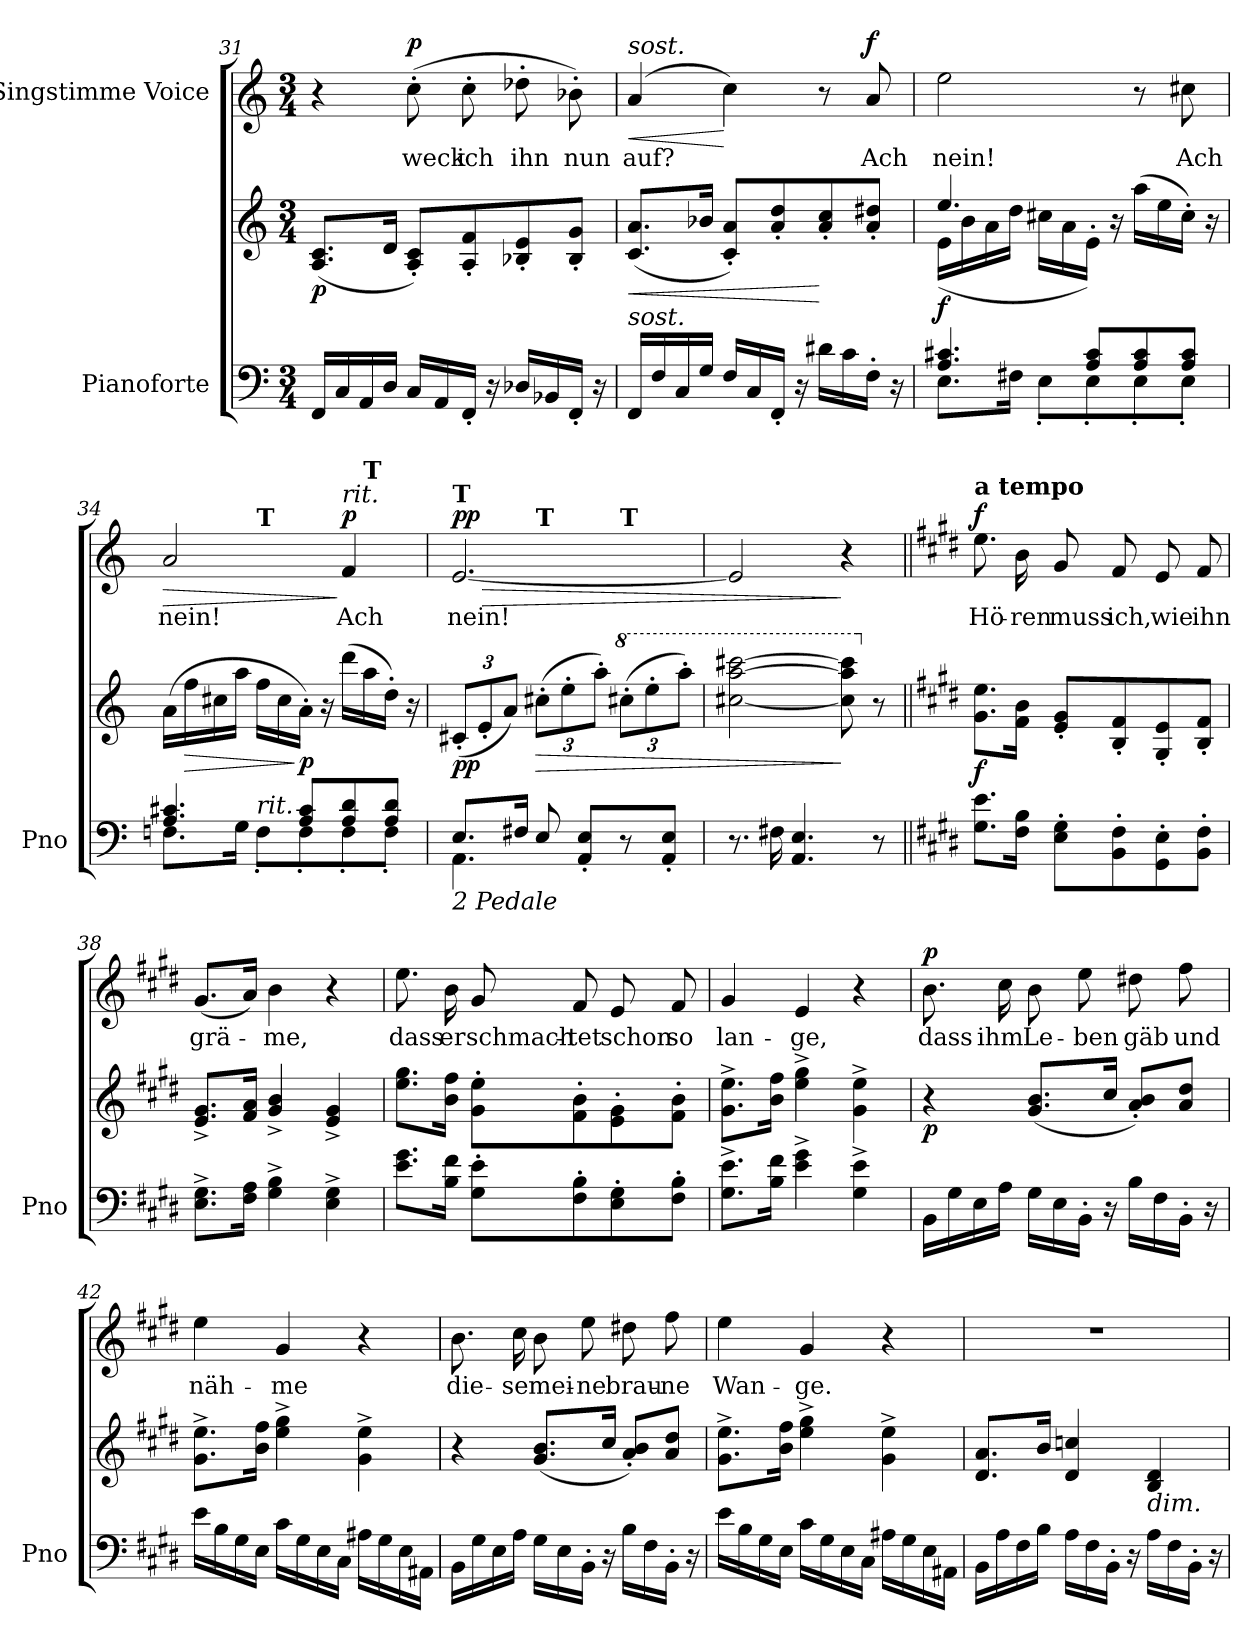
**kern	**kern	**dynam	**kern	**text	**dynam
*part2	*part2	*part2	*part1	*part1	*part1
*staff3	*staff2	*staff2/3	*staff1	*staff1	*staff1
*I"Pianoforte	*	*	*I"Singstimme Voice	*	*
*I'Pno	*	*	*	*	*
!!LO:PB:g=z
*clefF4	*clefG2	*	*clefG2	*	*
*k[]	*k[]	*	*k[]	*	*
*M3/4	*M3/4	*	*M3/4	*	*
=31	=31	=31	=31	=31	=31
!	!	!LO:DY:b	!	!	!
16FF/LL	(<8.A/ 8.c/L	p	4r	.	.
16C/	.	.	.	.	.
16AA/	.	.	.	.	.
16D/JJ	16d/Jk	.	.	.	.
!	!	!	!	!LO:LY:b	!LO:DY:a
16C/LL	8A/' 8c/'L)	.	(>8cc'\	weck	p
16AA/	.	.	.	.	.
!	!	!	!	!LO:LY:b	!
16FF'/JJ	8A/' 8f/'	.	8cc'\	ich	.
16r	.	.	.	.	.
!	!	!	!	!LO:LY:b	!
16D-X/LL	8B-X/' 8e/'	.	8dd-X'\	ihn	.
16BB-X/	.	.	.	.	.
!	!	!	!	!LO:LY:b	!
16FF'/JJ	8B-/' 8g/'J	.	8b-X'\)	nun	.
16r	.	.	.	.	.
=32	=32	=32	=32	=32	=32
!	!	!	!LO:TX:a:i:t=sost.	!	!
!LO:TX:a:i:t=sost.	!	!	!	!	!
!	!	!LO:HP:b	!	!LO:LY:b	!LO:HP:b
16FF/LL	(<8.c/ 8.a/L	<	(>4a/	auf?	<
16F/	.	.	.	.	.
16C/	.	.	.	.	.
16G/JJ	16b-X/Jk	.	.	.	.
16F/LL	8c/' 8a/'L)	.	4cc\)	.	[
16C/	.	.	.	.	.
16FF'/JJ	8a/' 8dd/'	.	.	.	.
16r	.	.	.	.	.
16d#X\LL	8a/' 8cc/'	[	8r	.	.
16c\	.	.	.	.	.
!	!	!	!	!LO:LY:b	!LO:DY:a
16F'\JJ	8a/' 8dd#X/'J	.	8a/	Ach	f
16r	.	.	.	.	.
=33	=33	=33	=33	=33	=33
*^	*^	*	*	*	*
!	!	!	!	!LO:DY:b	!	!LO:LY:b	!
4.A/ 4.c#X/	8.E\L	4.ee/	(>16e\LL	f	2ee\	nein!	.
.	.	.	16b\	.	.	.	.
.	.	.	16a\	.	.	.	.
.	16F#X\Jk	.	16dd\JJ	.	.	.	.
.	8E'\L	.	16cc#X\LL	.	.	.	.
.	.	.	16a\	.	.	.	.
8A/ 8c#/L	8E'\	16ryy	16e'\JJ)	.	.	.	.
.	.	16r	16ryy	.	.	.	.
8A/ 8c#/	8E'\	(>16aa\LL	8.ryy	.	8r	.	.
.	.	16ee\	.	.	.	.	.
!	!	!	!	!	!	!LO:LY:b	!
8A/ 8c#/J	8E'\J	16cc#'\JJ)	.	.	8cc#X\	Ach	.
.	.	16r	16ryy	.	.	.	.
!!LO:LB:g=z
=34	=34	=34	=34	=34	=34	=34	=34
!	!	!	!	!	!	!LO:LY:b	!LO:HP:b
*	*	*	*	*	*^	*	*
*	*	*v	*v	*	*	*^	*	*
4.A/ 4.c#X/	8.Fn\L	(>16a\LL	.	2a/	4ryy	2ryy	nein!	>
!	!	!	!LO:HP:b	!	!	!	!	!
.	.	16ff\	>	.	.	.	.	.
.	.	16cc#X\	.	.	.	.	.	.
.	16G\Jk	16aa\JJ	.	.	.	.	.	.
!	!	!	!	!	!LO:TX:a:B:t=T	!	!	!
!	!LO:TX:a:i:t=rit.	!	!	!	!	!	!	!
.	8F'\L	16ff\LL	.	.	2ryy	.	.	.
.	.	16cc#\	.	.	.	.	.	.
!	!	!	!LO:DY:n=1:b	!	!	!	!	!
8A/ 8c#/L	8F'\	16a'\JJ)	] p	.	.	.	.	.
.	.	16r	.	.	.	.	.	.
!	!	!	!	!LO:TX:a:i:t=rit.	!	!	!	!
!	!	!	!	!	!	!	!LO:LY:b	!LO:DY:n=1:a
8A/ 8d/	8F'\	(>16ddd\LL	.	4f/	.	16ryy	Ach	] p
!	!	!	!	!	!	!LO:TX:a:B:t=T	!	!
.	.	16aa\	.	.	.	8.ryy	.	.
8A/ 8d/J	8F'\J	16dd'\JJ)	.	.	.	.	.	.
.	.	16r	.	.	.	.	.	.
=35	=35	=35	=35	=35	=35	=35	=35	=35
*	*	*Xbrackettup	*	*	*	*	*	*
!	!	!	!	!LO:TX:a:B:t=T	!	!	!	!
!LO:TX:b:i:t=2 Pedale	!	!	!	!	!	!	!	!
!	!	!	!LO:DY:b	!	!	!	!LO:LY:b	!LO:HP:b
!	!	!	!	!	!	!	!	!LO:DY:n=1:a
8.E/L	4.AA\	(<12c#X'/L	pp	[2.e/	4ryy	2ryy	nein!	> pp
.	.	12e'/	.	.	.	.	.	.
.	.	12a/J)	.	.	.	.	.	.
16F#X/Jk	.	.	.	.	.	.	.	.
!	!	!	!	!	!LO:TX:a:B:t=T	!	!	!
!	!	!	!LO:HP:b	!	!	!	!	!
8E/	.	(>12cc#X'\L	>	.	2ryy	.	.	.
.	.	12ee'\	.	.	.	.	.	.
8AA/' 8E/'L	8ryy	.	.	.	.	.	.	.
.	.	12aa'\J)	.	.	.	.	.	.
*	*	*8va	*	*	*	*	*	*
!	!	!	!	!	!	!LO:TX:a:B:t=T	!	!
8r	8ryy	(>12ccc#X'\L	.	.	.	4ryy	.	.
.	.	12eee'\	.	.	.	.	.	.
8AA/' 8E/'J	8ryy	.	.	.	.	.	.	.
.	.	12aaa'\J)	.	.	.	.	.	.
*v	*v	*	*	*	*	*	*	*
=36	=36	=36	=36	=36	=36	=36	=36
!	!	!	!LO:TX:a:B:t=T	!	!	!	!
*	*	*	*v	*v	*v	*	*
8.r	[2ccc#X\ [2aaa\ [2cccc#X\	.	2e/]	.	.
16F#X\	.	.	.	.	.
4.AA/ 4.E/	.	.	.	.	.
.	8ccc#\] 8aaa\] 8cccc#\]	]	4r	.	]
*	*X8va	*	*	*	*
8r	8r	.	.	.	.
!!LO:LB:g=z
=37||	=37||	=37||	=37||	=37||	=37||
*k[f#c#g#d#]	*k[f#c#g#d#]	*	*k[f#c#g#d#]	*	*
!	!	!	!LO:TX:a:B:t=a tempo	!	!
!	!	!LO:DY:b	!	!LO:LY:b	!LO:DY:a
8.G#\ 8.e\L	8.g#\ 8.ee\L	f	8.ee\	Hö-	f
!	!	!	!	!LO:LY:b	!
16F#\ 16B\Jk	16f#\ 16b\Jk	.	16b\	-ren	.
!	!	!	!	!LO:LY:b	!
8E\' 8G#\'L	8e/' 8g#/'L	.	8g#/	muss	.
!	!	!	!	!LO:LY:b	!
8BB\' 8F#\'	8B/' 8f#/'	.	8f#/	ich,	.
!	!	!	!	!LO:LY:b	!
8GG#\' 8E\'	8G#/' 8e/'	.	8e/	wie	.
!	!	!	!	!LO:LY:b	!
8BB\' 8F#\'J	8B/' 8f#/'J	.	8f#/	ihn	.
=38	=38	=38	=38	=38	=38
!	!	!	!	!LO:LY:b	!
8.E\^ 8.G#\^L	8.e/^ 8.g#/^L	.	(<8.g#/L	grä-	.
16F#\ 16A\Jk	16f#/ 16a/Jk	.	16a/Jk)	.	.
!	!	!	!	!LO:LY:b	!
4G#\^ 4B\^	4g#/^ 4b/^	.	4b\	-me,	.
4E\^ 4G#\^	4e/^ 4g#/^	.	4r	.	.
=39	=39	=39	=39	=39	=39
!	!	!	!	!LO:LY:b	!
8.e\ 8.g#\L	8.ee\ 8.gg#\L	.	8.ee\	dass	.
!	!	!	!	!LO:LY:b	!
16B\ 16f#\Jk	16b\ 16ff#\Jk	.	16b\	er	.
!	!	!	!	!LO:LY:b	!
8G#\' 8e\'L	8g#\' 8ee\'L	.	8g#/	schmach-	.
!	!	!	!	!LO:LY:b	!
8F#\' 8B\'	8f#\' 8b\'	.	8f#/	-tet	.
!	!	!	!	!LO:LY:b	!
8E\' 8G#\'	8e\' 8g#\'	.	8e/	schon	.
!	!	!	!	!LO:LY:b	!
8F#\' 8B\'J	8f#\' 8b\'J	.	8f#/	so	.
=40	=40	=40	=40	=40	=40
!	!	!	!	!LO:LY:b	!
8.G#\^ 8.e\^L	8.g#\^ 8.ee\^L	.	4g#/	lan-	.
16B\ 16f#\Jk	16b\ 16ff#\Jk	.	.	.	.
!	!	!	!	!LO:LY:b	!
4e\^ 4g#\^	4ee\^ 4gg#\^	.	4e/	-ge,	.
4G#\^ 4e\^	4g#\^ 4ee\^	.	4r	.	.
!!LO:LB:g=z
=41	=41	=41	=41	=41	=41
!	!	!LO:DY:b	!	!LO:LY:b	!LO:DY:a
16BB\LL	4r	p	8.b\	dass	p
16G#\	.	.	.	.	.
16E\	.	.	.	.	.
!	!	!	!	!LO:LY:b	!
16A\JJ	.	.	16cc#\	ihm	.
!	!	!	!	!LO:LY:b	!
16G#\LL	(<8.g#/ 8.b/L	.	8b\	Le-	.
16E\	.	.	.	.	.
!	!	!	!	!LO:LY:b	!
16BB'\JJ	.	.	8ee\	-ben	.
16r	16cc#/Jk	.	.	.	.
!	!	!	!	!LO:LY:b	!
16B\LL	8a/' 8b/'L)	.	8dd#X\	gäb	.
16F#\	.	.	.	.	.
!	!	!	!	!LO:LY:b	!
16BB'\JJ	8a/ 8dd#/J	.	8ff#\	und	.
16r	.	.	.	.	.
=42	=42	=42	=42	=42	=42
!	!	!	!	!LO:LY:b	!
16e\LL	8.g#\^ 8.ee\^L	.	4ee\	näh-	.
16B\	.	.	.	.	.
16G#\	.	.	.	.	.
16E\JJ	16b\ 16ff#\Jk	.	.	.	.
!	!	!	!	!LO:LY:b	!
16c#\LL	4ee\^ 4gg#\^	.	4g#/	-me	.
16G#\	.	.	.	.	.
16E\	.	.	.	.	.
16C#\JJ	.	.	.	.	.
16A#X\LL	4g#\^ 4ee\^	.	4r	.	.
16G#\	.	.	.	.	.
16E\	.	.	.	.	.
16AA#X\JJ	.	.	.	.	.
=43	=43	=43	=43	=43	=43
!	!	!	!	!LO:LY:b	!
16BB\LL	4r	.	8.b\	die-	.
16G#\	.	.	.	.	.
16E\	.	.	.	.	.
!	!	!	!	!LO:LY:b	!
16A\JJ	.	.	16cc#\	-se	.
!	!	!	!	!LO:LY:b	!
16G#\LL	(<8.g#/ 8.b/L	.	8b\	mei-	.
16E\	.	.	.	.	.
!	!	!	!	!LO:LY:b	!
16BB'\JJ	.	.	8ee\	-ne	.
16r	16cc#/Jk	.	.	.	.
!	!	!	!	!LO:LY:b	!
16B\LL	8a/' 8b/'L)	.	8dd#X\	brau-	.
16F#\	.	.	.	.	.
!	!	!	!	!LO:LY:b	!
16BB'\JJ	8a/ 8dd#/J	.	8ff#\	-ne	.
16r	.	.	.	.	.
!!LO:PB:g=z
=44	=44	=44	=44	=44	=44
!	!	!	!	!LO:LY:b	!
16e\LL	8.g#\^ 8.ee\^L	.	4ee\	Wan-	.
16B\	.	.	.	.	.
16G#\	.	.	.	.	.
16E\JJ	16b\ 16ff#\Jk	.	.	.	.
!	!	!	!	!LO:LY:b	!
16c#\LL	4ee\^ 4gg#\^	.	4g#/	-ge.	.
16G#\	.	.	.	.	.
16E\	.	.	.	.	.
16C#\JJ	.	.	.	.	.
16A#X\LL	4g#\^ 4ee\^	.	4r	.	.
16G#\	.	.	.	.	.
16E\	.	.	.	.	.
16AA#X\JJ	.	.	.	.	.
=45	=45	=45	=45	=45	=45
16BB\LL	8.d#/ 8.a/L	.	2.r	.	.
16A\	.	.	.	.	.
16F#\	.	.	.	.	.
16B\JJ	16b/Jk	.	.	.	.
16A\LL	4d#/ 4ccn/	.	.	.	.
16F#\	.	.	.	.	.
16BB'\JJ	.	.	.	.	.
16r	.	.	.	.	.
!	!LO:TX:b:i:t=dim.	!	!	!	!
16A\LL	4B/ 4d#/	.	.	.	.
16F#\	.	.	.	.	.
16BB'\JJ	.	.	.	.	.
16r	.	.	.	.	.
=	=	=	=	=	=
*-	*-	*-	*-	*-	*-
